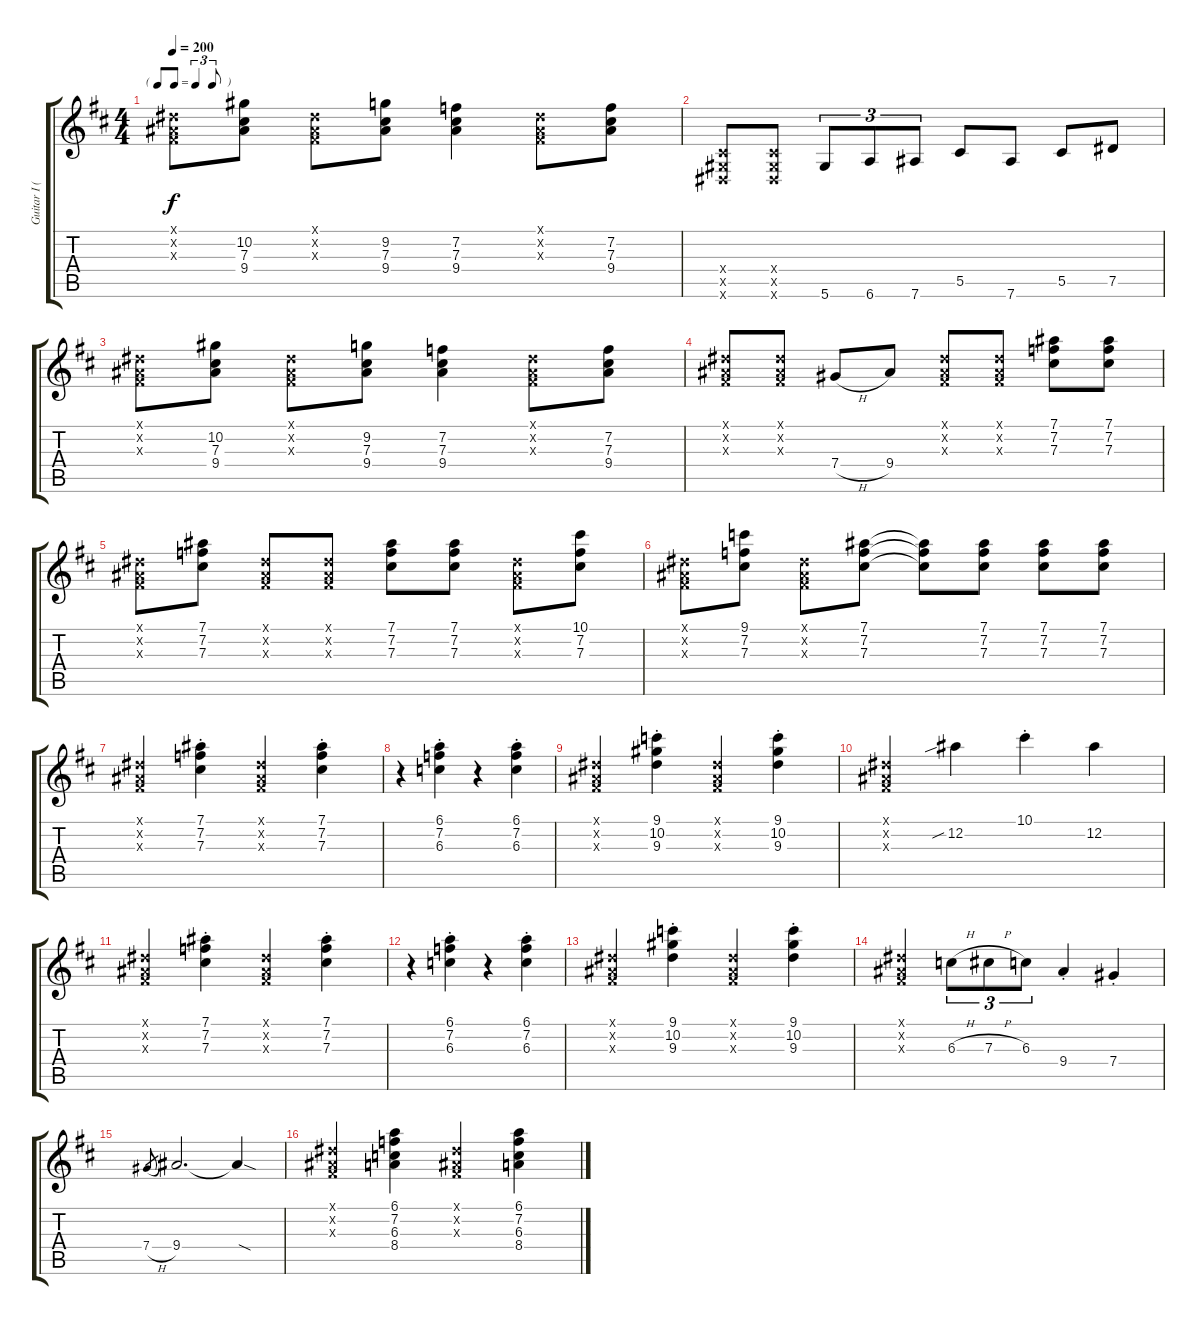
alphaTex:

\track ("Guitar I (Sakito)" "Guitar I (") {instrument overdrivenguitar}
\staff {score tabs}
\tuning (Eb4 Bb3 Gb3 Db3 Ab2 Eb2) {hide}
\ts (4 4)
\tf triplet8th
\tempo 200
\clef g2
\ks d
(0.1{x} 0.2{x} 0.3{x}).8{dy f} (10.2 7.3 9.4).8 (0.1{x} 0.2{x} 0.3{x}).8 (9.2 7.3 9.4).8 (7.2 7.3 9.4).4 (0.1{x} 0.2{x} 0.3{x}).8 (7.2 7.3 9.4).8 |
(0.4{x} 0.5{x} 0.6{x}).8 (0.4{x} 0.5{x} 0.6{x}).8 5.6.8{tu (3 2)} 6.6.8{tu (3 2)} 7.6.8{tu (3 2)} 5.5.8 7.6.8 5.5.8 7.5.8 |
(0.1{x} 0.2{x} 0.3{x}).8 (10.2 7.3 9.4).8 (0.1{x} 0.2{x} 0.3{x}).8 (9.2 7.3 9.4).8 (7.2 7.3 9.4).4 (0.1{x} 0.2{x} 0.3{x}).8 (7.2 7.3 9.4).8 |
(0.1{x} 0.2{x} 0.3{x}).8 (0.1{x} 0.2{x} 0.3{x}).8 7.4{h}.8 9.4.8 (0.1{x} 0.2{x} 0.3{x}).8 (0.1{x} 0.2{x} 0.3{x}).8 (7.1 7.2 7.3).8 (7.1 7.2 7.3).8 |
(0.1{x} 0.2{x} 0.3{x}).8 (7.1 7.2 7.3).8 (0.1{x} 0.2{x} 0.3{x}).8 (0.1{x} 0.2{x} 0.3{x}).8 (7.1 7.2 7.3).8 (7.1 7.2 7.3).8 (0.1{x} 0.2{x} 0.3{x}).8 (10.1 7.2 7.3).8 |
(0.1{x} 0.2{x} 0.3{x}).8 (9.1 7.2 7.3).8 (0.1{x} 0.2{x} 0.3{x}).8 (7.1 7.2 7.3).8 (7.1{t} 7.2{t} 7.3{t}).8 (7.1 7.2 7.3).8 (7.1 7.2 7.3).8 (7.1 7.2 7.3).8 |
(0.1{x} 0.2{x} 0.3{x}).4 (7.1{st} 7.2{st} 7.3{st}).4 (0.1{x} 0.2{x} 0.3{x}).4 (7.1{st} 7.2{st} 7.3{st}).4 |
r.4 (6.1{st} 7.2{st} 6.3{st}).4 r.4 (6.1{st} 7.2{st} 6.3{st}).4 |
(0.1{x} 0.2{x} 0.3{x}).4 (9.1{st} 10.2{st} 9.3{st}).4 (0.1{x} 0.2{x} 0.3{x}).4 (9.1{st} 10.2{st} 9.3{st}).4 |
(0.1{x} 0.2{x} 0.3{x}).4 12.2{sib}.4 10.1{st}.4 12.2.4 |
(0.1{x} 0.2{x} 0.3{x}).4 (7.1{st} 7.2{st} 7.3{st}).4 (0.1{x} 0.2{x} 0.3{x}).4 (7.1{st} 7.2{st} 7.3{st}).4 |
r.4 (6.1{st} 7.2{st} 6.3{st}).4 r.4 (6.1{st} 7.2{st} 6.3{st}).4 |
(0.1{x} 0.2{x} 0.3{x}).4 (9.1{st} 10.2{st} 9.3{st}).4 (0.1{x} 0.2{x} 0.3{x}).4 (9.1{st} 10.2{st} 9.3{st}).4 |
(0.1{x} 0.2{x} 0.3{x}).4 6.3{h}.8{tu (3 2)} 7.3{h}.8{tu (3 2)} 6.3.8{tu (3 2)} 9.4{st}.4 7.4{st}.4 |
7.4{h}.8{gr} 9.4.2{d} 9.4{sod t}.4 |
(0.1{x} 0.2{x} 0.3{x}).4 (6.1 7.2 6.3 8.4).4 (0.1{x} 0.2{x} 0.3{x}).4 (6.1 7.2 6.3 8.4).4
